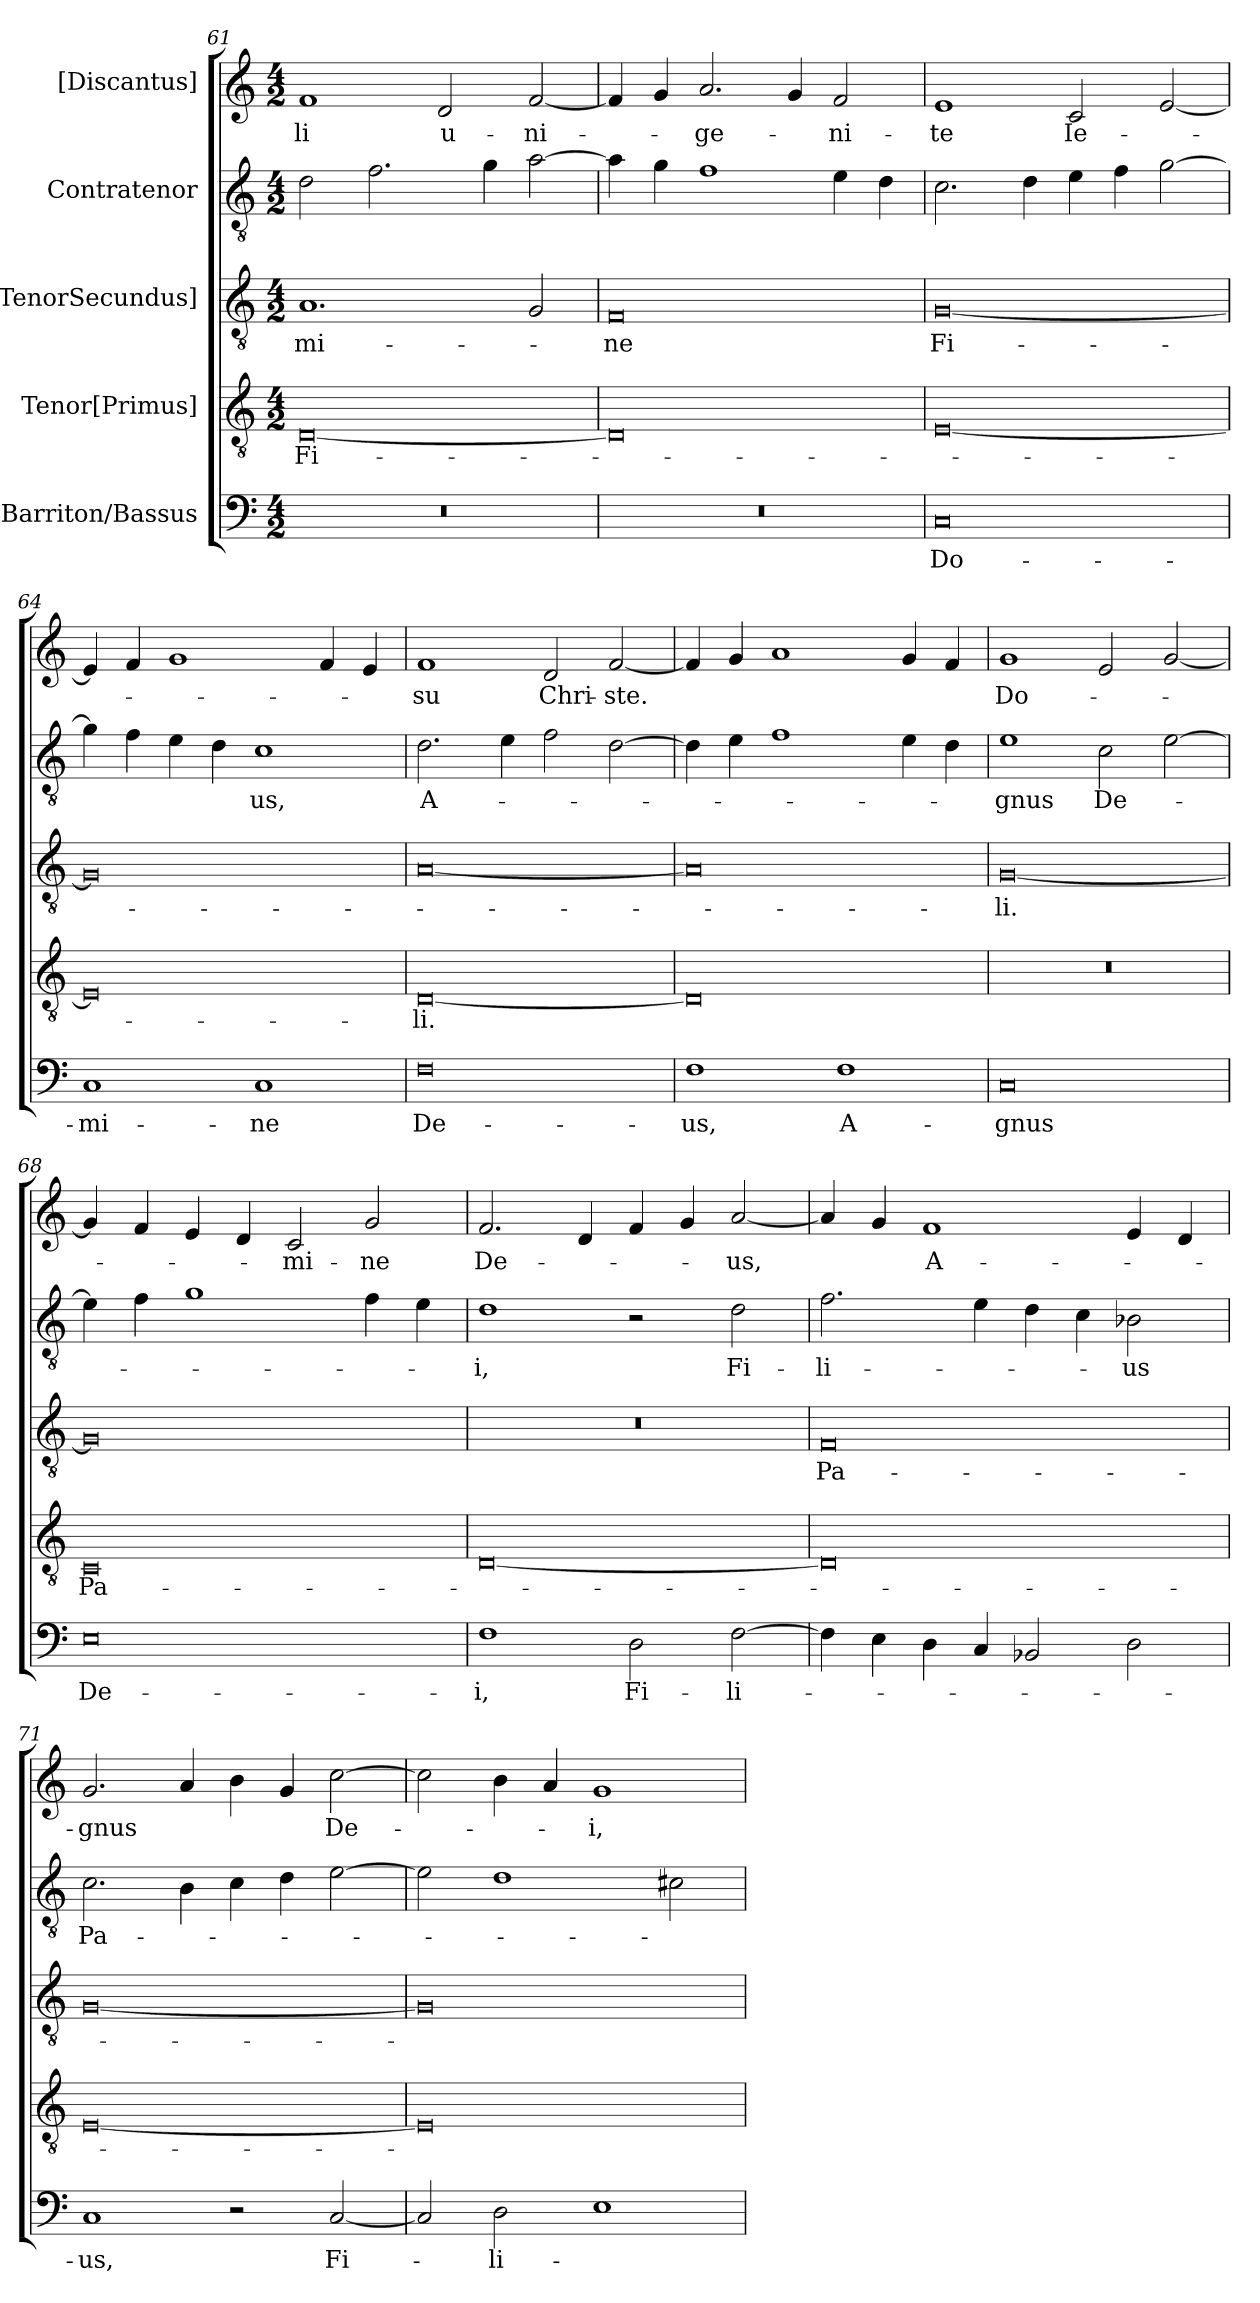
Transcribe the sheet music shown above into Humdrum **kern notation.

**kern	**text	**kern	**text	**kern	**text	**kern	**text	**kern	**text
*part5	*part5	*part4	*part4	*part3	*part3	*part2	*part2	*part1	*part1
*staff5	*staff5	*staff4	*staff4	*staff3	*staff3	*staff2	*staff2	*staff1	*staff1
*I"Barriton/Bassus	*	*I"Tenor[Primus]	*	*I"[TenorSecundus]	*	*I"Contratenor	*	*I"[Discantus]	*
*clefF4	*	*clefGv2	*	*clefGv2	*	*clefGv2	*	*clefG2	*
*k[]	*	*k[]	*	*k[]	*	*k[]	*	*k[]	*
*M4/2	*	*M4/2	*	*M4/2	*	*M4/2	*	*M4/2	*
=61	=61	=61	=61	=61	=61	=61	=61	=61	=61
0r	.	[0D/	Fi-	1.A/	-mi-	2d\	.	1f/	-li
.	.	.	.	.	.	2.f\	.	.	.
.	.	.	.	.	.	.	.	2d/	u-
.	.	.	.	.	.	4g\	.	.	.
.	.	.	.	2G/	.	[2a\	.	[2f/	-ni-
=62	=62	=62	=62	=62	=62	=62	=62	=62	=62
0r	.	0D/]	.	0F/	-ne	4a\]	.	4f/]	.
.	.	.	.	.	.	4g\	.	4g/	.
.	.	.	.	.	.	1f\	.	2.a/	-ge-
.	.	.	.	.	.	.	.	4g/	.
.	.	.	.	.	.	4e\	.	2f/	-ni-
.	.	.	.	.	.	4d\	.	.	.
=63	=63	=63	=63	=63	=63	=63	=63	=63	=63
0C/	Do-	[0E/	.	[0G/	Fi-	2.c\	.	1e/	-te
.	.	.	.	.	.	4d\	.	.	.
.	.	.	.	.	.	4e\	.	2c/	Ie-
.	.	.	.	.	.	4f\	.	.	.
.	.	.	.	.	.	[2g\	.	[2e/	.
=64	=64	=64	=64	=64	=64	=64	=64	=64	=64
1C/	-mi-	0E/]	.	0G/]	.	4g\]	.	4e/]	.
.	.	.	.	.	.	4f\	.	4f/	.
.	.	.	.	.	.	4e\	.	1g/	.
.	.	.	.	.	.	4d\	.	.	.
1C/	-ne	.	.	.	.	1c\	-us,	.	.
.	.	.	.	.	.	.	.	4f/	.
.	.	.	.	.	.	.	.	4e/	.
=65	=65	=65	=65	=65	=65	=65	=65	=65	=65
0F\	De-	[0D/	-li.	[0A/	.	2.d\	A-	1f/	-su
.	.	.	.	.	.	4e\	.	.	.
.	.	.	.	.	.	2f\	.	2d/	Chri-
.	.	.	.	.	.	[2d\	.	[2f/	-ste.
=66	=66	=66	=66	=66	=66	=66	=66	=66	=66
1F\	-us,	0D/]	.	0A/]	.	4d\]	.	4f/]	.
.	.	.	.	.	.	4e\	.	4g/	.
.	.	.	.	.	.	1f\	.	1a/	.
1F\	A-	.	.	.	.	.	.	.	.
.	.	.	.	.	.	4e\	.	4g/	.
.	.	.	.	.	.	4d\	.	4f/	.
=67	=67	=67	=67	=67	=67	=67	=67	=67	=67
0C/	-gnus	0r	.	[0G/	-li.	1e\	-gnus	1g/	Do-
.	.	.	.	.	.	2c\	De-	2e/	.
.	.	.	.	.	.	[2e\	.	[2g/	.
=68	=68	=68	=68	=68	=68	=68	=68	=68	=68
0E\	De-	0C/	Pa-	0G/]	.	4e\]	.	4g/]	.
.	.	.	.	.	.	4f\	.	4f/	.
.	.	.	.	.	.	1g\	.	4e/	.
.	.	.	.	.	.	.	.	4d/	.
.	.	.	.	.	.	.	.	2c/	-mi-
.	.	.	.	.	.	4f\	.	2g/	-ne
.	.	.	.	.	.	4e\	.	.	.
=69	=69	=69	=69	=69	=69	=69	=69	=69	=69
1F\	-i,	[0D/	.	0r	.	1d\	-i,	2.f/	De-
.	.	.	.	.	.	.	.	4d/	.
2D\	Fi-	.	.	.	.	2r	.	4f/	.
.	.	.	.	.	.	.	.	4g/	.
[2F\	-li-	.	.	.	.	2d\	Fi-	[2a/	-us,
=70	=70	=70	=70	=70	=70	=70	=70	=70	=70
4F\]	.	0D/]	.	0F/	Pa-	2.f\	-li-	4a/]	.
4E\	.	.	.	.	.	.	.	4g/	.
4D\	.	.	.	.	.	.	.	1f/	A-
4C/	.	.	.	.	.	4e\	.	.	.
2BB-X/	.	.	.	.	.	4d\	.	.	.
.	.	.	.	.	.	4c\	.	.	.
2D\	.	.	.	.	.	2B-X\	-us	4e/	.
.	.	.	.	.	.	.	.	4d/	.
=71	=71	=71	=71	=71	=71	=71	=71	=71	=71
1C/	-us,	[0E/	.	[0G/	.	2.c\	Pa-	2.g/	-gnus
.	.	.	.	.	.	4B\	.	4a/	.
2r	.	.	.	.	.	4c\	.	4b\	.
.	.	.	.	.	.	4d\	.	4g/	.
[2C/	Fi-	.	.	.	.	[2e\	.	[2cc\	De-
=72	=72	=72	=72	=72	=72	=72	=72	=72	=72
2C/]	.	0E/]	.	0G/]	.	2e\]	.	2cc\]	.
2D\	-li-	.	.	.	.	1d\	.	4b\	.
.	.	.	.	.	.	.	.	4a/	.
1E\	.	.	.	.	.	.	.	1g/	-i,
.	.	.	.	.	.	2c#X\	.	.	.
=	=	=	=	=	=	=	=	=	=
*-	*-	*-	*-	*-	*-	*-	*-	*-	*-
